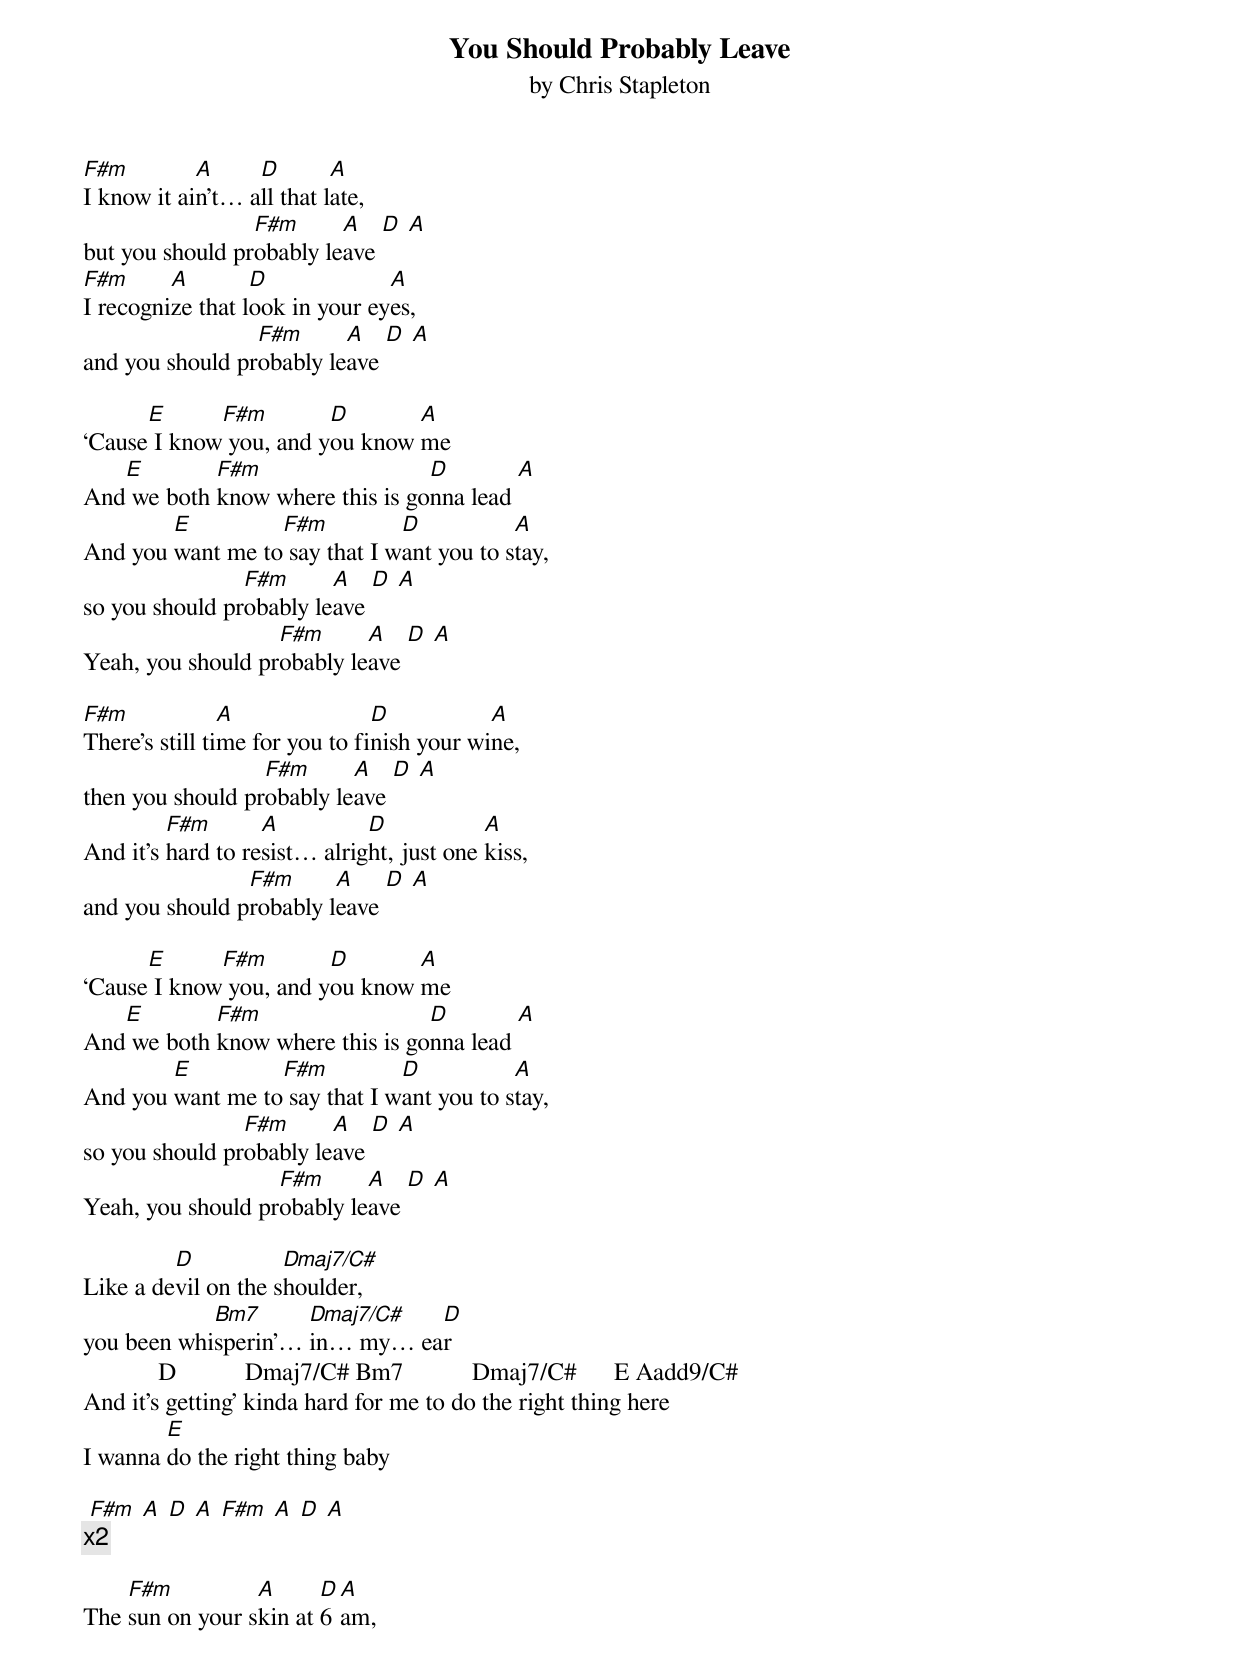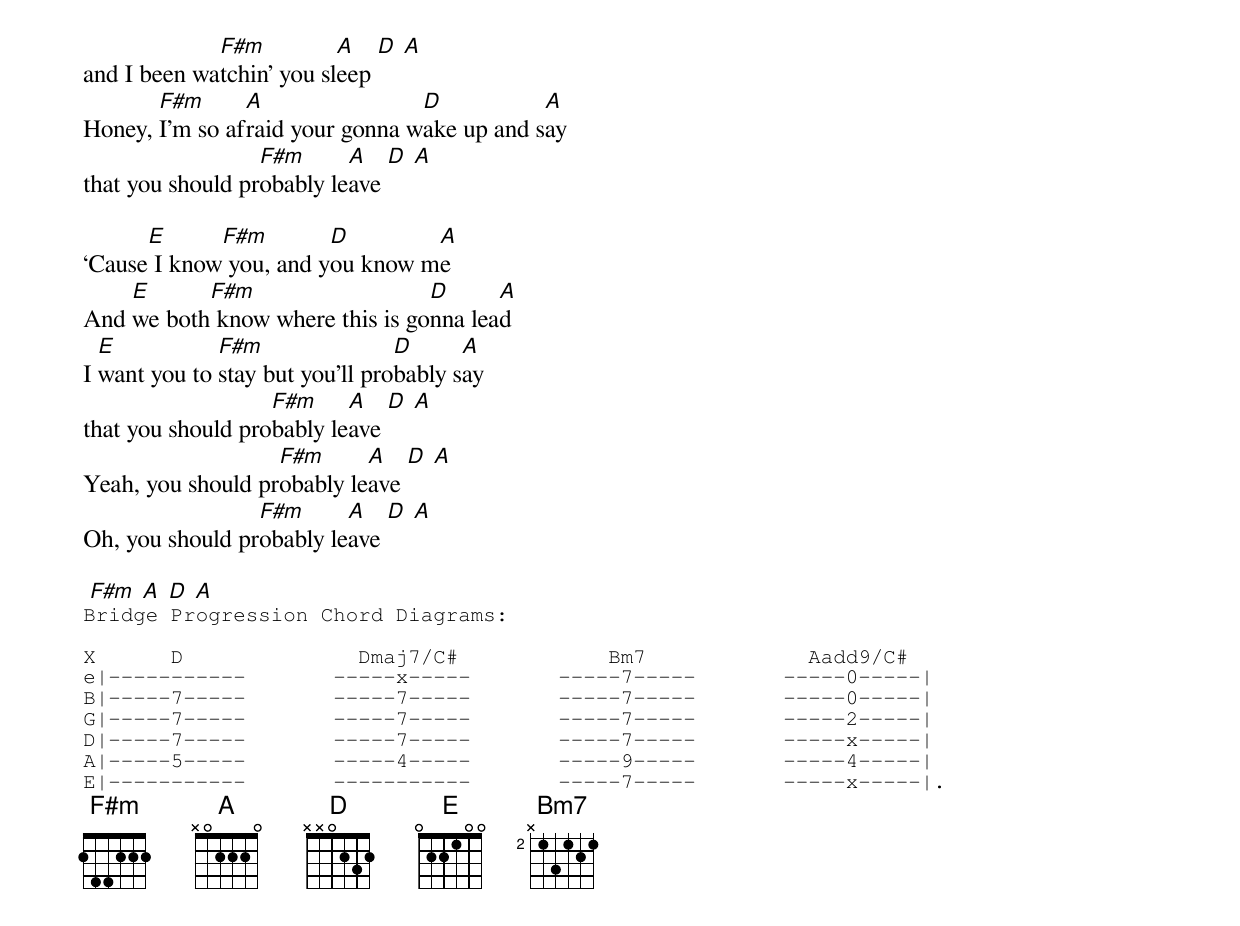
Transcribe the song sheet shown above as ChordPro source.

{title: You Should Probably Leave }
{subtitle: by Chris Stapleton}

[F#m]I know it ai[A]n’t… a[D]ll that l[A]ate,
but you should pr[F#m]obably le[A]ave [D] [A]
[F#m]I recogni[A]ze that l[D]ook in your ey[A]es,
and you should pr[F#m]obably le[A]ave [D] [A]

‘Cause[E] I know[F#m] you, and y[D]ou know [A]me
And[E] we both [F#m]know where this is go[D]nna lead [A]
And you [E]want me to[F#m] say that I w[D]ant you to s[A]tay,
so you should pr[F#m]obably le[A]ave [D] [A]
Yeah, you should pr[F#m]obably le[A]ave [D] [A]

[F#m]There’s still ti[A]me for you to fi[D]nish your wi[A]ne,
then you should pr[F#m]obably le[A]ave [D] [A]
And it’s [F#m]hard to re[A]sist… alrig[D]ht, just one [A]kiss,
and you should p[F#m]robably l[A]eave [D] [A]

‘Cause[E] I know[F#m] you, and y[D]ou know [A]me
And[E] we both [F#m]know where this is go[D]nna lead [A]
And you [E]want me to[F#m] say that I w[D]ant you to s[A]tay,
so you should pr[F#m]obably le[A]ave [D] [A]
Yeah, you should pr[F#m]obably le[A]ave [D] [A]

Like a de[D]vil on the s[Dmaj7/C#]houlder,
you been whi[Bm7]sperin’… [Dmaj7/C#]in… my… ea[D]r
            D           Dmaj7/C# Bm7           Dmaj7/C#      E Aadd9/C#
And it’s getting’ kinda hard for me to do the right thing here
I wanna [E]do the right thing baby

 [F#m] [A] [D] [A] [F#m] [A] [D] [A]
{c:x2}

The [F#m]sun on your s[A]kin at [D]6 [A]am,
and I been wa[F#m]tchin’ you sl[A]eep [D] [A]
Honey, [F#m]I’m so af[A]raid your gonna w[D]ake up and s[A]ay
that you should pr[F#m]obably le[A]ave [D] [A]

‘Cause[E] I know[F#m] you, and y[D]ou know m[A]e
And [E]we both[F#m] know where this is go[D]nna lea[A]d
I [E]want you to [F#m]stay but you’ll pro[D]bably s[A]ay
that you should pro[F#m]bably le[A]ave [D] [A]
Yeah, you should pr[F#m]obably le[A]ave [D] [A]
Oh, you should pr[F#m]obably le[A]ave [D] [A]

 [F#m] [A] [D] [A]
{sot}
Bridge Progression Chord Diagrams:

X      D              Dmaj7/C#            Bm7             Aadd9/C#
e|-----------       -----x-----       -----7-----       -----0-----|
B|-----7-----       -----7-----       -----7-----       -----0-----|
G|-----7-----       -----7-----       -----7-----       -----2-----|
D|-----7-----       -----7-----       -----7-----       -----x-----|
A|-----5-----       -----4-----       -----9-----       -----4-----|
E|-----------       -----------       -----7-----       -----x-----|.
{eot}
